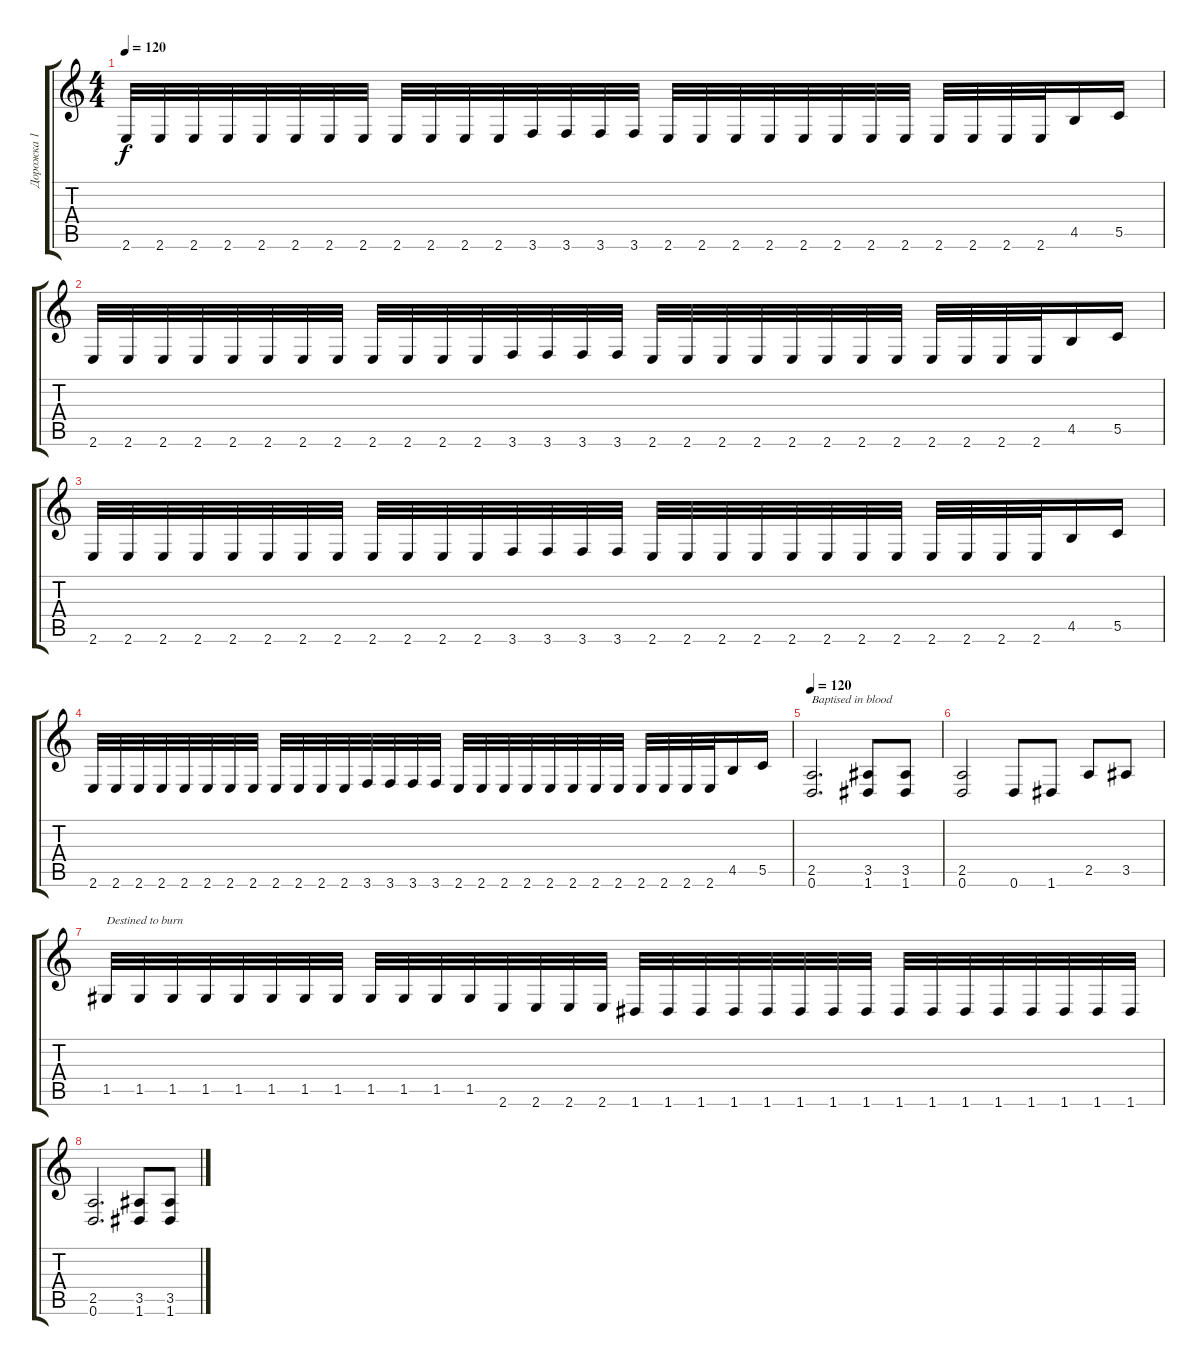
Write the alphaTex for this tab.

\track ("Дорожка 1" "Дорожка 1") {instrument distortionguitar}
\staff {score tabs}
\tuning (D4 A3 F3 C3 G2 D2) {hide}
\ts (4 4)
\tempo 120
\clef g2
\ks c
2.6.32{dy f} 2.6.32 2.6.32 2.6.32 2.6.32 2.6.32 2.6.32 2.6.32 2.6.32 2.6.32 2.6.32 2.6.32 3.6.32 3.6.32 3.6.32 3.6.32 2.6.32 2.6.32 2.6.32 2.6.32 2.6.32 2.6.32 2.6.32 2.6.32 2.6.32 2.6.32 2.6.32 2.6.32 4.5.16 5.5.16 |
2.6.32 2.6.32 2.6.32 2.6.32 2.6.32 2.6.32 2.6.32 2.6.32 2.6.32 2.6.32 2.6.32 2.6.32 3.6.32 3.6.32 3.6.32 3.6.32 2.6.32 2.6.32 2.6.32 2.6.32 2.6.32 2.6.32 2.6.32 2.6.32 2.6.32 2.6.32 2.6.32 2.6.32 4.5.16 5.5.16 |
2.6.32 2.6.32 2.6.32 2.6.32 2.6.32 2.6.32 2.6.32 2.6.32 2.6.32 2.6.32 2.6.32 2.6.32 3.6.32 3.6.32 3.6.32 3.6.32 2.6.32 2.6.32 2.6.32 2.6.32 2.6.32 2.6.32 2.6.32 2.6.32 2.6.32 2.6.32 2.6.32 2.6.32 4.5.16 5.5.16 |
2.6.32 2.6.32 2.6.32 2.6.32 2.6.32 2.6.32 2.6.32 2.6.32 2.6.32 2.6.32 2.6.32 2.6.32 3.6.32 3.6.32 3.6.32 3.6.32 2.6.32 2.6.32 2.6.32 2.6.32 2.6.32 2.6.32 2.6.32 2.6.32 2.6.32 2.6.32 2.6.32 2.6.32 4.5.16 5.5.16 |
\tempo 120
(2.5 0.6).2{d txt "Baptised in blood"} (3.5 1.6).8 (3.5 1.6).8 |
(2.5 0.6).2 0.6.8 1.6.8 2.5.8 3.5.8 |
1.5.32{txt "Destined to burn"} 1.5.32 1.5.32 1.5.32 1.5.32 1.5.32 1.5.32 1.5.32 1.5.32 1.5.32 1.5.32 1.5.32 2.6.32 2.6.32 2.6.32 2.6.32 1.6.32 1.6.32 1.6.32 1.6.32 1.6.32 1.6.32 1.6.32 1.6.32 1.6.32 1.6.32 1.6.32 1.6.32 1.6.32 1.6.32 1.6.32 1.6.32 |
(2.5 0.6).2{d} (3.5 1.6).8 (3.5 1.6).8
